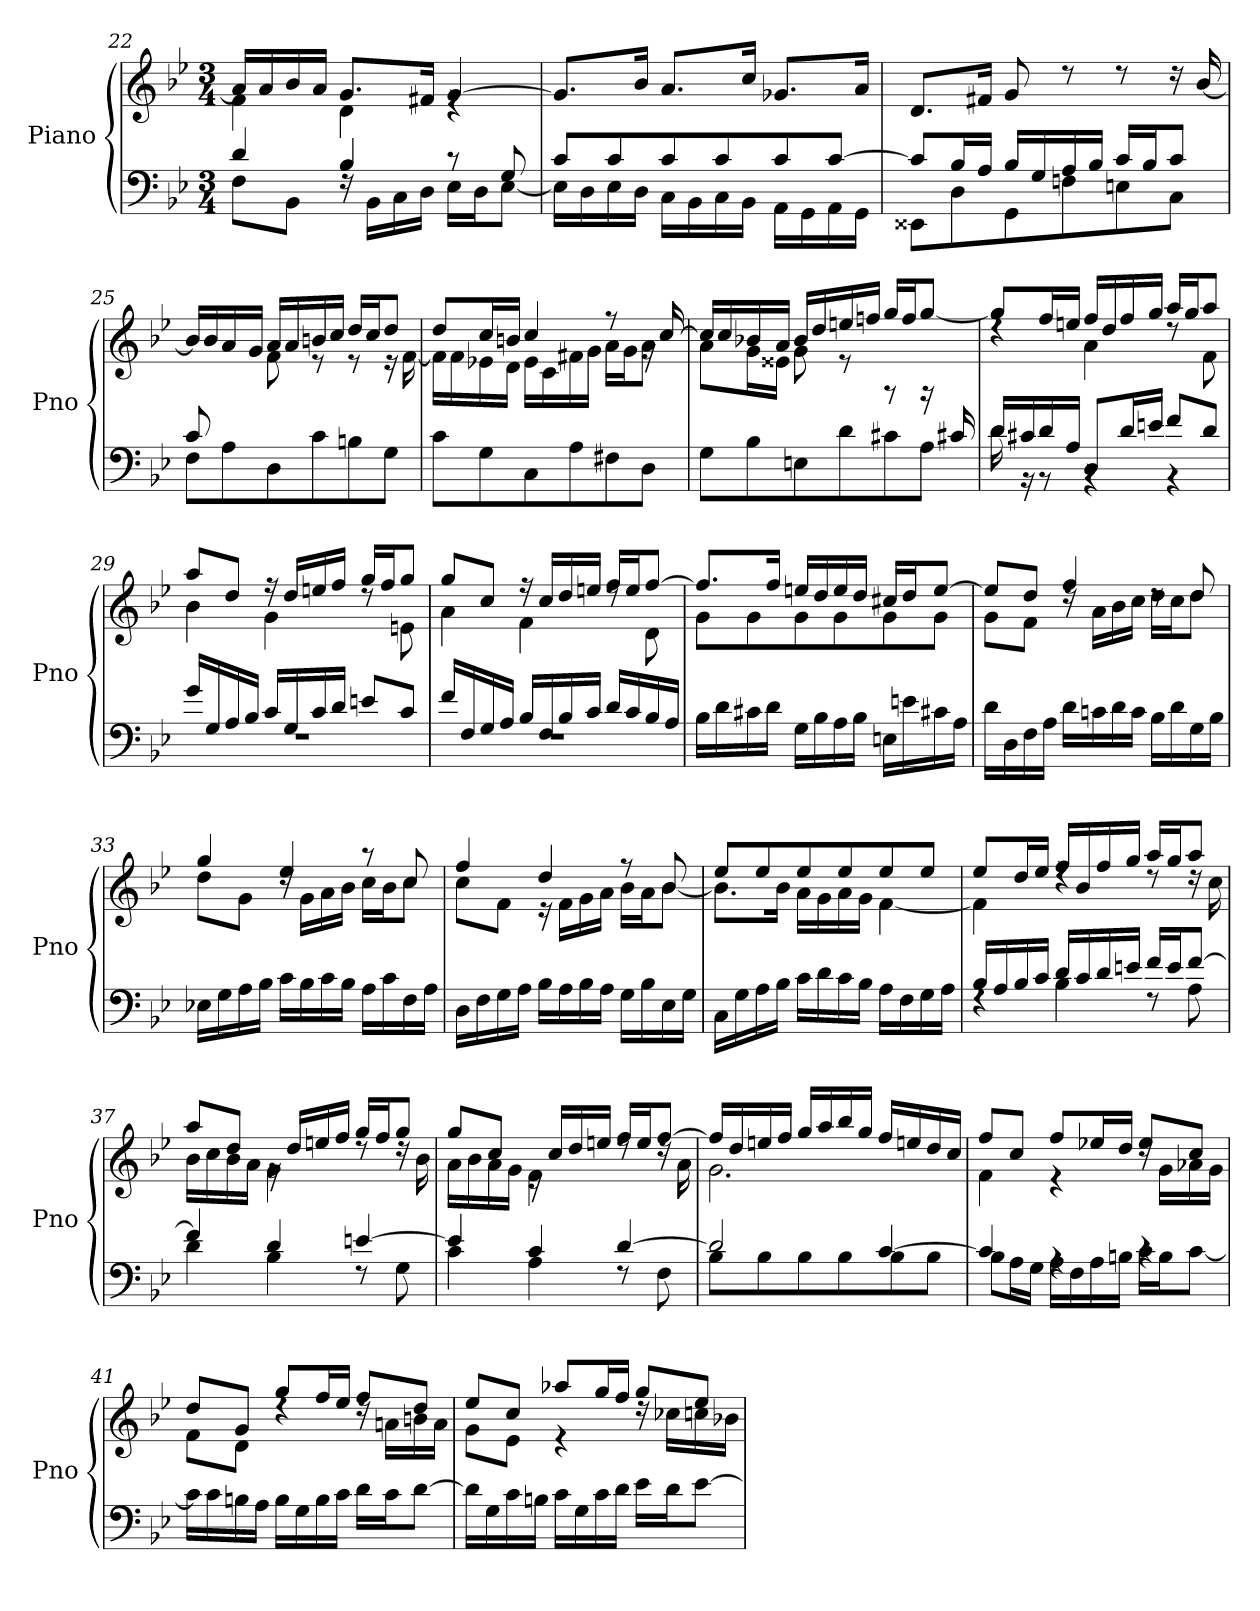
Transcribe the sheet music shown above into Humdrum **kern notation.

**kern	**kern
*part1	*part1
*staff2	*staff1
*I"Piano	*
*I'Pno	*
*clefF4	*clefG2
*k[b-e-]	*k[b-e-]
*M3/4	*M3/4
=22	=22
*^	*^
4d/	8F\L	16a/LL]	4f\
.	.	16a/	.
.	8BB-\J	16b-/	.
.	.	16a/JJ	.
4B-/	16rF	8.g/L	4d\
.	16BB-\LL	.	.
.	16C\	.	.
.	16D\JJ	16f#X/Jk	.
8r	16E-\LL	[4g/	4re
.	16D\J	.	.
8G/	[8E-\J	.	.
*	*	*v	*v
=23	=23	=23
8c/L	16E-\LL]	8.g/L]
.	16D\	.
8c/	16E-\	.
.	16D\JJ	16b-/Jk
8c/	16C\LL	8.a/L
.	16BB-\	.
8c/	16C\	.
.	16BB-\JJ	16cc/Jk
8c/	16AA\LL	8.g-Xi/L
.	16GG\	.
[8c/J	16AA\	.
.	16GG\JJ	16a/Jk
!!LO:LB:g=z
=24	=24	=24
8c/L]	8EE##Xi\L	8.d/L
16B-/L	8D\	.
16A/JJ	.	16f#X/Jk
16B-/LL	8GG\	8g/
16G/	.	.
16A/	8Fn\	8rdd
16B-/JJ	.	.
16c/LL	8En\	8rdd
16B-/J	.	.
8c/J	8C\J	16rdd
.	.	[16b-/
=25	=25	=25
*	*	*^
8c/L	8F\L	16b-/LL]	8ryy
.	.	16b-/	.
2ryy	8A\	16a/	16f\L
.	.	16g/JJ	16en\JJ
.	8D\	16a/LL	8f\
.	.	16a/	.
.	8c\	16bn/	8r
.	.	16cc/JJ	.
.	8Bn\	16dd/LL	8r
.	.	16cc/J	.
8ryy	8G\J	8dd/J	16r
.	.	.	[16f\
*v	*v	*	*
=26	=26	=26
8c\L	8dd/L	16f\LL]
.	.	16f\
8G\	16cc/L	16e-X\
.	16bn/JJ	16d\JJ
8C\	4cc/	16e-\LL
.	.	16c\
8A\	.	16f#X\
.	.	16g\JJ
8F#X\	8r	16a\LL
.	.	16g\J
8D\J	16rg	8a\J
.	[16cc/	.
!!LO:LB:g=z
=27	=27	=27
*^	*	*^
*	*^	*	*	*
2ryy	8G\L	2ryy	16cc/LL]	8a\L	2ryy
.	.	.	16cc/	.	.
.	8B-\	.	16b-X/	16g\L	.
.	.	.	16a/JJ	16e##Xi\JJ	.
.	8En\	.	16b-/LL	8g\	.
.	.	.	16dd/	.	.
.	8d\	.	16een/	8r	.
.	.	.	16ffn/JJ	.	.
4ryy	8c#X\	8rdd	16gg/LL	4ryy	4ryy
.	.	.	16ff/J	.	.
.	8A\J	16rdd	[8gg/J	.	.
.	.	16c#X/	.	.	.
*	*v	*v	*	*	*
*	*	*	*v	*v
=28	=28	=28	=28
16d/LL	16d\	8gg/L]	4rdd
16c#X/	16r	.	.
16d/	8r	16ff/L	.
16A/JJ	.	16een/JJ	.
8D/L	4rBB	16ff/LL	4a\
.	.	16dd/	.
16d/L	.	16ff/	.
16en/JJ	.	16gg/JJ	.
8f/L	4rBB	16aa/LL	8rdd
.	.	16gg/J	.
8d/J	.	8aa/J	8f\
=29	=29	=29	=29
16g/LL	2.rF	8aa/L	4b-\
16G/	.	.	.
16A/	.	8dd/J	.
16B-/JJ	.	.	.
16c/LL	.	16r	4g\
16G/	.	16dd/LL	.
16c/	.	16een/	.
16d/JJ	.	16ff/JJ	.
8en/L	.	16gg/LL	8rdd
.	.	16ff/J	.
8c/J	.	8gg/J	8en\
=30	=30	=30	=30
16f/LL	2.rF	8gg/L	4a\
16F/	.	.	.
16G/	.	8cc/J	.
16A/JJ	.	.	.
16B-/LL	.	16r	4f\
16F/	.	16cc/LL	.
16B-/	.	16dd/	.
16c/JJ	.	16een/JJ	.
16d/LL	.	16ff/LL	8rdd
16c/	.	16ee/J	.
16B-/	.	[8ff/J	8d\
16A/JJ	.	.	.
*v	*v	*	*
!!LO:LB:g=z	!!
=31	=31	=31
16B-\LL	8.ff/L]	8g\L
16d\	.	.
16c#X\	.	8g\
16d\JJ	16ff/Jk	.
16G\LL	16een/LL	8g\
16B-\	16dd/	.
16A\	16ee/	8g\
16B-\JJ	16dd/JJ	.
16En\LL	16cc#X/LL	8g\
16en\	16dd/J	.
16c#X\	[8ee/J	8g\J
16A\JJ	.	.
=32	=32	=32
16d\LL	8ee/L]	8g\L
16D\	.	.
16F\	8dd/J	8f\J
16A\JJ	.	.
16d\LL	4ff/	16rdd
16cn\	.	16a\LL
16d\	.	16b-\
16c\JJ	.	16cc\JJ
16B-\LL	8rdd	16dd\LL
16d\	.	16cc\J
16G\	8dd/	8dd\J
16B-\JJ	.	.
=33	=33	=33
16E-X\LL	4gg/	8dd\L
16G\	.	.
16A\	.	8g\J
16B-\JJ	.	.
16c\LL	4ee-/	16rdd
16B-\	.	16g\LL
16c\	.	16a\
16B-\JJ	.	16b-\JJ
16A\LL	8r	16cc\LL
16c\	.	16b-\J
16F\	8cc/	8cc\J
16A\JJ	.	.
=34	=34	=34
16D\LL	4ff/	8cc\L
16F\	.	.
16G\	.	8f\J
16A\JJ	.	.
16B-\LL	4dd/	16r
16A\	.	16f\LL
16B-\	.	16g\
16A\JJ	.	16a\JJ
16G\LL	8r	16b-\LL
16B-\	.	16a\J
16E-\	8b-/	[8b-\J
16G\JJ	.	.
!!LO:LB:g=z	!!
=35	=35	=35
16C\LL	8ee-/L	8.b-\L]
16G\	.	.
16A\	8ee-/	.
16B-\JJ	.	16b-\Jk
16c\LL	8ee-/	16a\LL
16d\	.	16g\
16c\	8ee-/	16a\
16B-\JJ	.	16g\JJ
16A\LL	8ee-/	[4f\
16F\	.	.
16G\	8ee-/J	.
16A\JJ	.	.
=36	=36	=36
*^	*	*
16B-/LL	4rF	8ee-/L	4f\]
16A/	.	.	.
16B-/	.	16dd/L	.
16c/JJ	.	16ee-/JJ	.
16d/LL	4B-\	16ff/LL	4rdd
16c/	.	16b-/	.
16d/	.	16ff/	.
16en/JJ	.	16gg/JJ	.
16f/LL	8rF	16aa/LL	8rdd
16e/J	.	16gg/J	.
[8f/J	8A\	8aa/J	16rdd
.	.	.	16cc\
=37	=37	=37	=37
4f/]	4d\	8aa/L	16b-\LL
.	.	.	16cc\
.	.	8dd/J	16b-\
.	.	.	16a\JJ
4d/	4B-\	16rg	4g\
.	.	16dd/LL	.
.	.	16een/	.
.	.	16ff/JJ	.
[4en/	8rF	16gg/LL	8rdd
.	.	16ff/J	.
.	8G\	8gg/J	16rdd
.	.	.	16b-\
=38	=38	=38	=38
4e/]	4c\	8gg/L	16a\LL
.	.	.	16b-\
.	.	8cc/J	16a\
.	.	.	16g\JJ
4c/	4A\	16re	4f\
.	.	16cc/LL	.
.	.	16dd/	.
.	.	16een/JJ	.
[4d/	8rF	16ff/LL	8rdd
.	.	16ee/J	.
.	8F\	[8ff/J	16rdd
.	.	.	16a\
!!LO:LB:g=z	!!
=39	=39	=39	=39
2d/]	8B-\L	16ff/LL]	2.g\
.	.	16dd/	.
.	8B-\	16een/	.
.	.	16ff/JJ	.
.	8B-\	16gg/LL	.
.	.	16aa/	.
.	8B-\	16bb-/	.
.	.	16gg/JJ	.
[4c/	8B-\	16ff/LL	.
.	.	16een/	.
.	8B-\J	16dd/	.
.	.	16cc/JJ	.
=40	=40	=40	=40
4c/]	8B-\L	8ff/L	4f\
.	16A\L	8cc/J	.
.	16G\JJ	.	.
4rA	16A\LL	8ff/L	4r
.	16F\	.	.
.	16A\	16ee-X/L	.
.	16Bn\JJ	16dd/JJ	.
4rc	16c\LL	8ee-/L	16rdd
.	16B\J	.	16g\LL
.	[8c\J	8cc/J	16a-X\
.	.	.	16g\JJ
*v	*v	*	*
=41	=41	=41
16c\LL]	8dd/L	8f\L
16c\	.	.
16Bn\	8g/J	8d\J
16A\JJ	.	.
16B\LL	8gg/L	4rdd
16G\	.	.
16B\	16ff/L	.
16c\JJ	16ee-/JJ	.
16d\LL	8ff/L	16rdd
16c\J	.	16an\LL
[8d\J	8dd/J	16bn\
.	.	16a\JJ
!!LO:PB:g=z	!!
=42	=42	=42
16d\LL]	8ee-/L	8g\L
16G\	.	.
16c\	8cc/J	8e-\J
16Bn\JJ	.	.
16c\LL	8aa-X/L	4r
16G\	.	.
16c\	16gg/L	.
16d\JJ	16ff/JJ	.
16e-\LL	8gg/L	16rdd
16d\J	.	16cc-Xi\LL
[8e-\J	8ee-/J	16cc\
.	.	16b-X\JJ
*	*v	*v
=	=
*-	*-
